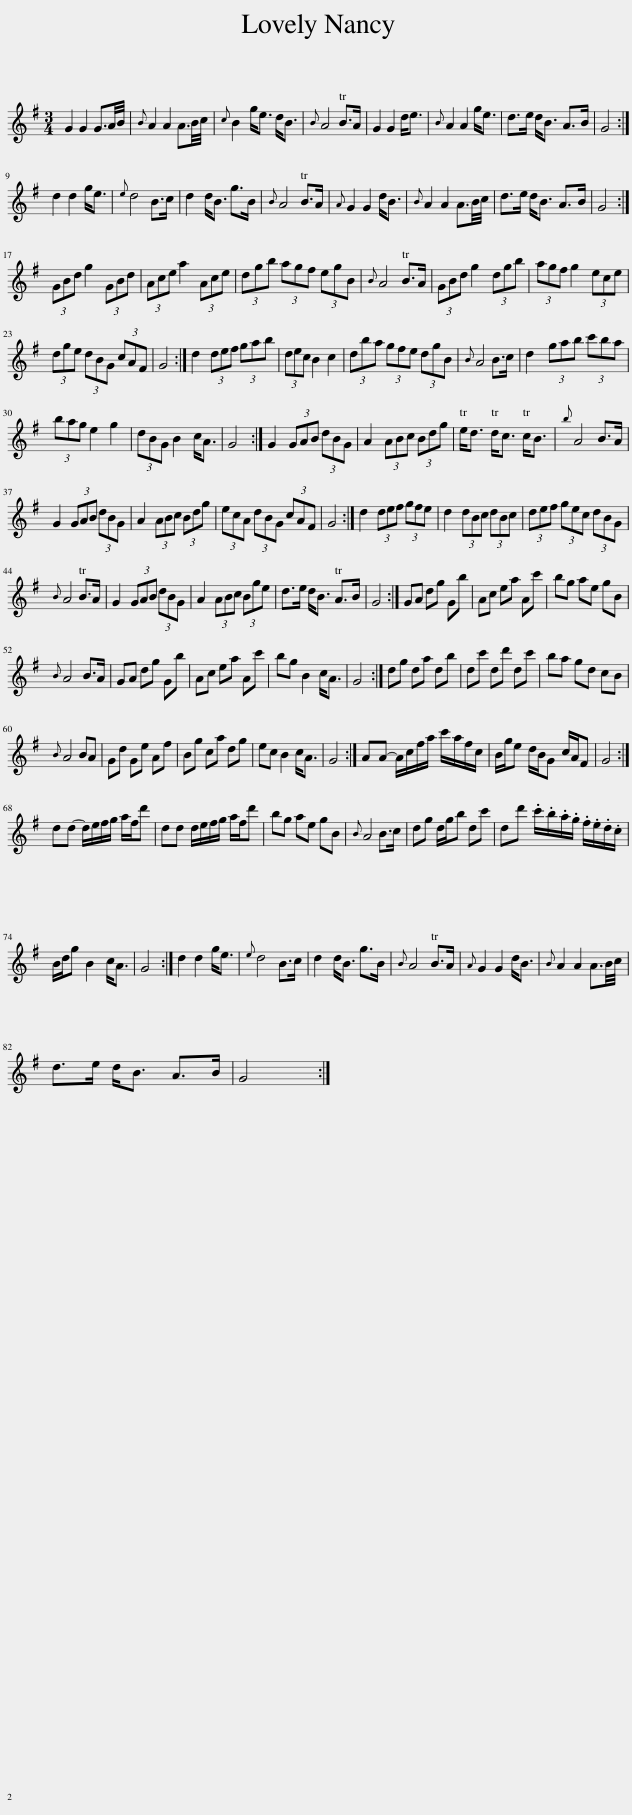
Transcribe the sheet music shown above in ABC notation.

X:1
L:1/8
M:3/4
I:linebreak $
K:G
V:1 treble
V:1
 G2 G2 G3/2A/4B/4 |{B} A2 A2 A3/2B/4c/4 |{c} B2 g<e d<B |{B} A4 B>A | G2 G2 d<e | %5
{B} A2 A2 g<e | d>e d<B A>B | G4 :|$ d2 d2 g<e |{e} d4 B>c | %10
 d2 d<B g>B |{B} A4 B>A |{A} G2 G2 d<B |{B} A2 A2 A3/2B/4c/4 | d>e d<B A>B | %15
 G4 :|$ (3GBd g2 (3GBd | (3Ace a2 (3Ace | (3dgb (3agf (3egB |{B} A4 B>A | %20
 (3GBd g2 (3dgb | (3agf g2 (3ece |$ (3dge (3dBG (3cAF | G4 :| d2 (3def (3gab | %25
 (3dec B2 c2 | (3dba (3gfe (3dgB |{B} A4 B>c | d2 (3gab (3c'ba |$ (3bag e2 g2 | %30
 (3dBG B2 c<A | G4 :| G2 (3GAB (3dBG | A2 (3ABc (3Bdg | e<d d<c c<B | %35
{b} A4 B>A |$ G2 (3GAB (3dBG | A2 (3ABc (3Bdg | (3ecA (3dBG (3cAF | G4 :| %40
 d2 (3def (3gfe | d2 (3dBc (3dBc | (3def (3gec (3dBG |${B} A4 B>A | G2 (3GAB (3dBG | %45
 A2 (3ABc (3Bge | d>e d<B A>B | G4 :| GA dg Gb | Ac ea Ac' | %50
 bg ae gB |${B} A4 B>A | GA dg Gb | Ac ea Ac' | bg B2 c<A | %55
 G4 :| dg da db | dc' dd' dc' | ba gd cB |${B} A4 BA | %60
 Gd Ge Af | Bg ca dg | ec B2 c<A | G4 :| AA- A/c/f/a/ c'/a/f/c/ | %65
 B/g/e d/B/G c/A/F | G4 :|$ dd- d/e/f/g/ a/f/d' | dd d/e/f/g/ a/f/d' | bg ae gB | %70
{B} A4 B>c | dg d/g/b dc' | dd' .c'/.b/.a/.g/ .f/.e/.d/.c/ |$ B/d/g B2 c<A | G4 :| %75
 d2 d2 g<e |{e} d4 B>c | d2 d<B g>B |{B} A4 B>A |{A} G2 G2 d<B | %80
{B} A2 A2 A3/2B/4c/4 |$ d>e d<B A>B | G4 :| %83
